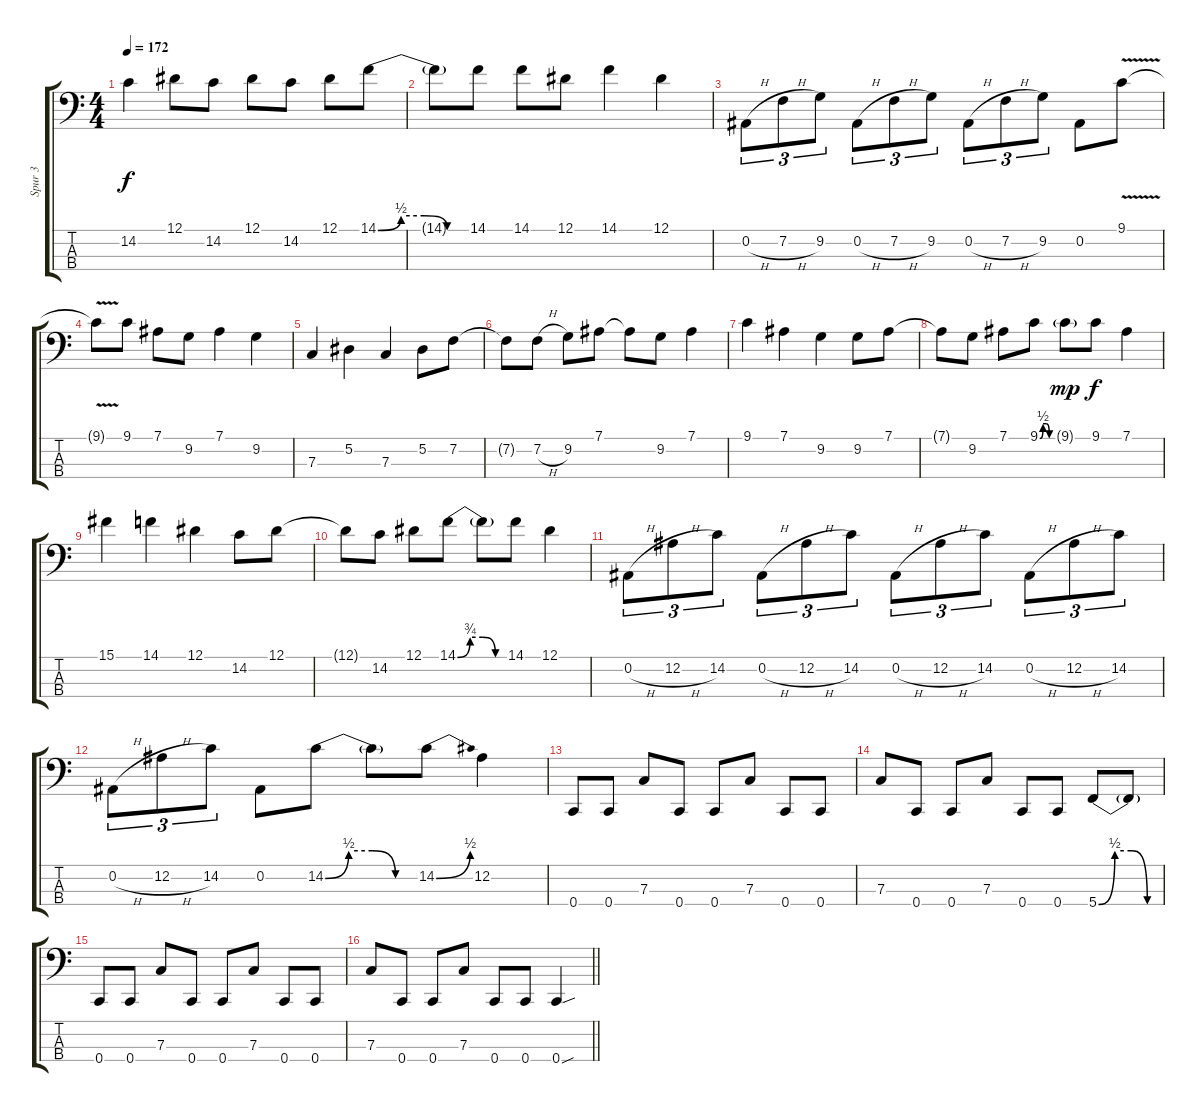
\track ("Spur 3" "Spur 3") {instrument electricbasspick}
\staff {score tabs}
\tuning (Eb2 Bb1 F1 C1) {hide}
\ts (4 4)
\tempo 172
\clef f4
\ks c
14.2.4{dy f} 12.1.8 14.2.8 12.1.8 14.2.8 12.1.8 14.1{be (custom 0 0 15 2 30 2 45 0 60 0)}.8 |
14.1{t}.8 14.1.8 14.1.8 12.1.8 14.1.4 12.1.4 |
0.2{h}.8{tu (3 2)} 7.2{h}.8{tu (3 2)} 9.2.8{tu (3 2)} 0.2{h}.8{tu (3 2)} 7.2{h}.8{tu (3 2)} 9.2.8{tu (3 2)} 0.2{h}.8{tu (3 2)} 7.2{h}.8{tu (3 2)} 9.2.8{tu (3 2)} 0.2.8 9.1{v}.8 |
9.1{v t}.8 9.1.8 7.1.8 9.2.8 7.1.4 9.2.4 |
7.3.4 5.2.4 7.3.4 5.2.8 7.2.8 |
7.2{t}.8 7.2{h}.8 9.2.8 7.1.8 7.1{t}.8 9.2.8 7.1.4 |
9.1.4 7.1.4 9.2.4 9.2.8 7.1.8 |
7.1{t}.8 9.2.8 7.1.8 9.1{be (custom 0 0 15 2 30 2 45 0 60 0)}.8 9.1{g}.8{dy mp} 9.1.8{dy f} 7.1.4 |
15.1.4 14.1.4 12.1.4 14.2.8 12.1.8 |
12.1{t}.8 14.2.8 12.1.8 14.1{be (custom 0 0 15 3 30 3 45 0 60 0)}.8 14.1{t}.8 14.1.8 12.1.4 |
0.2{h}.8{tu (3 2)} 12.2{h}.8{tu (3 2)} 14.2.8{tu (3 2)} 0.2{h}.8{tu (3 2)} 12.2{h}.8{tu (3 2)} 14.2.8{tu (3 2)} 0.2{h}.8{tu (3 2)} 12.2{h}.8{tu (3 2)} 14.2.8{tu (3 2)} 0.2{h}.8{tu (3 2)} 12.2{h}.8{tu (3 2)} 14.2.8{tu (3 2)} |
0.2{h}.8{tu (3 2)} 12.2{h}.8{tu (3 2)} 14.2.8{tu (3 2)} 0.2.8 14.2{be (custom 0 0 15 2 30 2 45 0 60 0)}.8 14.2{t}.8 14.2{be (bend 0 0 60 2)}.8 12.2.4 |
0.4.8 0.4.8 7.3.8 0.4.8 0.4.8 7.3.8 0.4.8 0.4.8 |
7.3.8 0.4.8 0.4.8 7.3.8 0.4.8 0.4.8 5.4{be (custom 0 0 15 2 30 2 45 0 60 0)}.8 5.4{t}.8 |
0.4.8 0.4.8 7.3.8 0.4.8 0.4.8 7.3.8 0.4.8 0.4.8 |
\barLineRight lightlight
7.3.8 0.4.8 0.4.8 7.3.8 0.4.8 0.4.8 0.4{sou}.4
